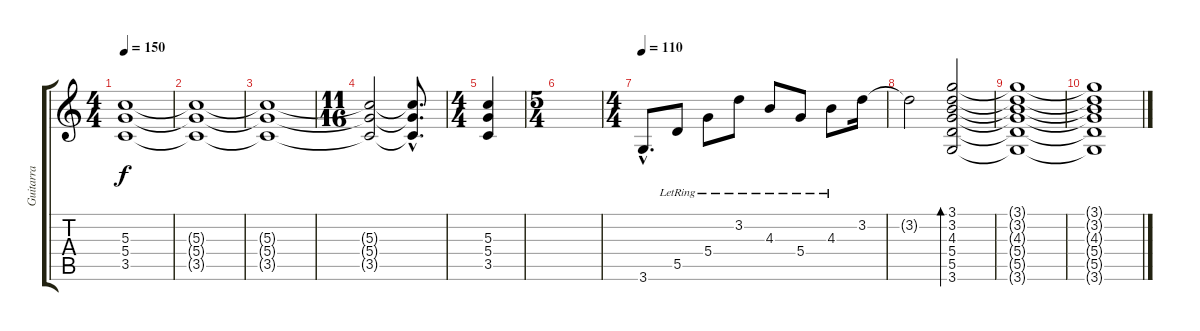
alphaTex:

\track ("Guitarra" "Guitarra") {instrument distortionguitar}
\staff {score tabs}
\tuning (E4 B3 G3 D3 A2 E2) {hide}
\ts (4 4)
\tempo 150
\clef g2
\ks c
(5.3 5.4 3.5).1{dy f} |
(5.3{t} 5.4{t} 3.5{t}).1 |
(5.3{t} 5.4{t} 3.5{t}).1 |
\ts (11 16)
(5.3{t} 5.4{t} 3.5{t}).2 (5.3{hac t} 5.4{hac t} 3.5{hac t}).8{d} |
\ts (4 4)
(5.3 5.4 3.5).4 |
\ts (5 4)
|
\ts (4 4)
\tempo 110
3.6{hac}.8{d volume 16 instrument acousticguitarnylon} 5.5{lr}.8 5.4{lr}.8 3.2{lr}.8 4.3{lr}.8 5.4{lr}.8 4.3{lr}.8 3.2.16 |
3.2{t}.2 (3.1 3.2 4.3 5.4 5.5 3.6).2{bd 480} |
(3.1{t} 3.2{t} 4.3{t} 5.4{t} 5.5{t} 3.6{t}).1 |
(3.1{t} 3.2{t} 4.3{t} 5.4{t} 5.5{t} 3.6{t}).1
